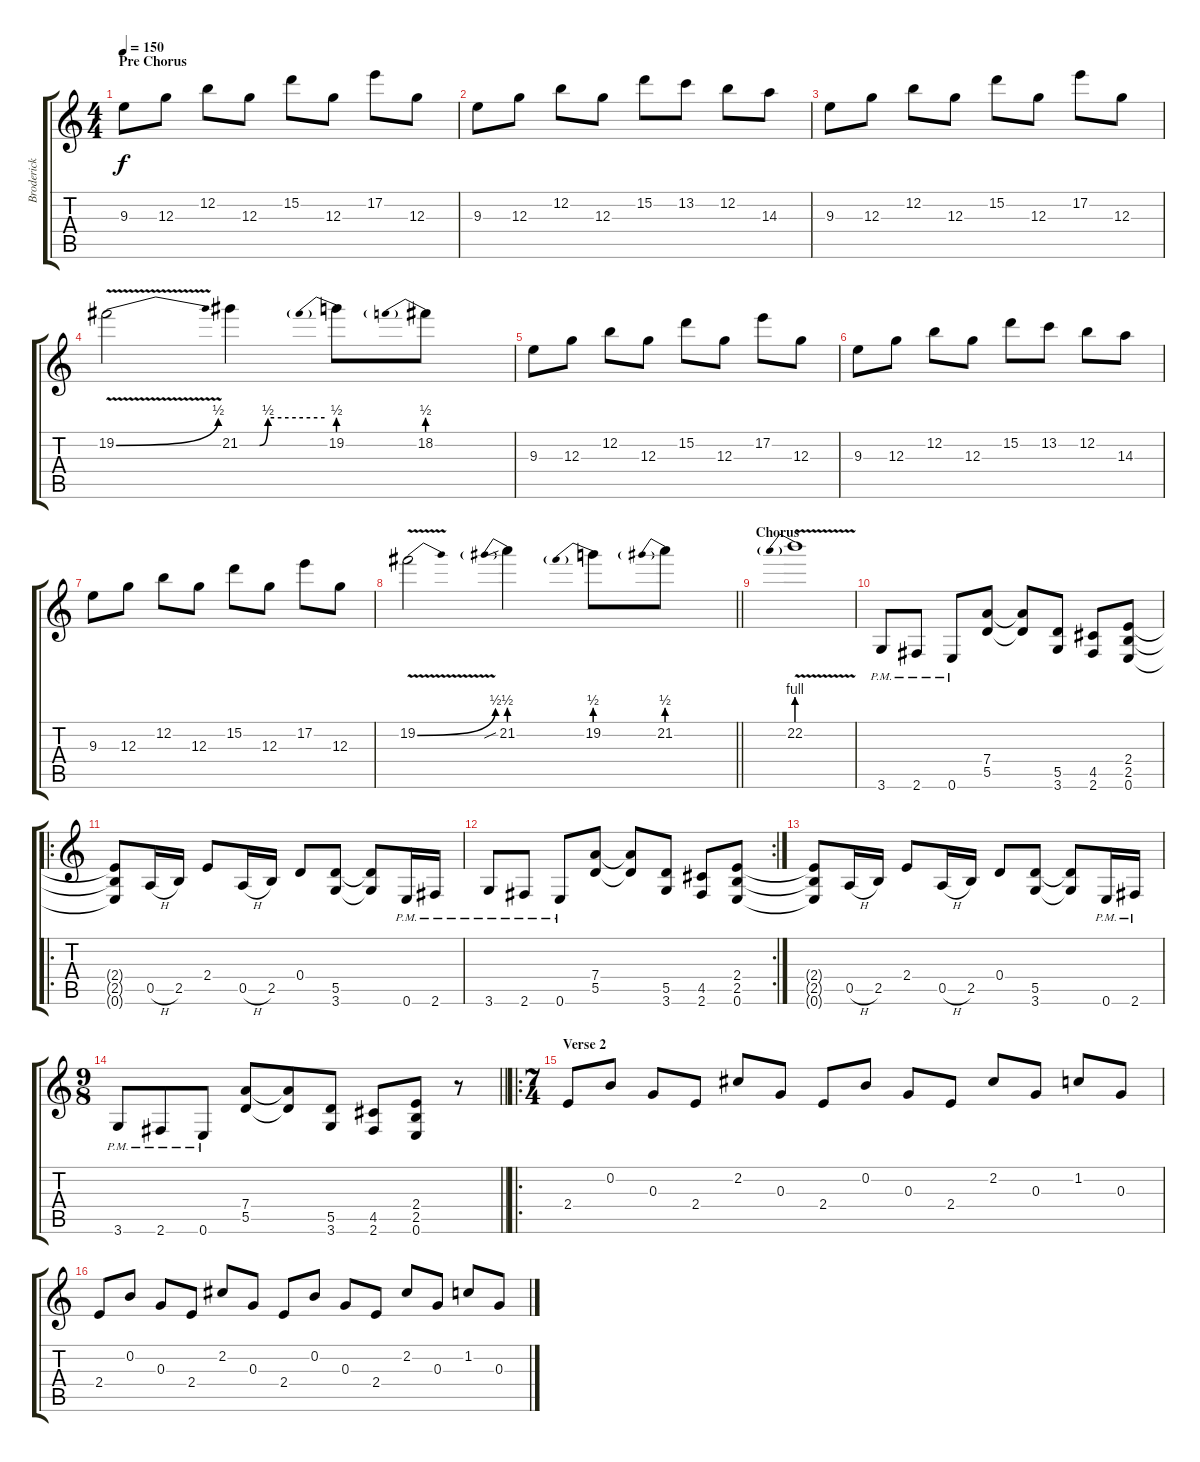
\track ("Broderick" "Broderick") {instrument distortionguitar}
\staff {score tabs}
\tuning (E4 B3 G3 D3 A2 E2) {hide}
\ts (4 4)
\section ("" "Pre Chorus")
\tempo 150
\clef g2
\ks c
9.3.8{dy f instrument distortionguitar} 12.3.8 12.2.8 12.3.8 15.2.8 12.3.8 17.2.8 12.3.8 |
9.3.8 12.3.8 12.2.8 12.3.8 15.2.8 13.2.8 12.2.8 14.3.8 |
9.3.8 12.3.8 12.2.8 12.3.8 15.2.8 12.3.8 17.2.8 12.3.8 |
19.2{be (bend 0 0 60 2) v}.2 21.2{be (custom 0 0 4 0 14 0 20 2 60 2)}.4 19.2{be (prebend 0 2 60 2)}.8 18.2{be (prebend 0 2 60 2)}.8 |
9.3.8 12.3.8 12.2.8 12.3.8 15.2.8 12.3.8 17.2.8 12.3.8 |
9.3.8 12.3.8 12.2.8 12.3.8 15.2.8 13.2.8 12.2.8 14.3.8 |
9.3.8 12.3.8 12.2.8 12.3.8 15.2.8 12.3.8 17.2.8 12.3.8 |
\barLineRight lightlight
19.2{be (bend 0 0 60 2) v}.2 21.2{be (prebend 0 2 60 2) sib}.4 19.2{be (prebend 0 2 60 2)}.8 21.2{be (prebend 0 2 60 2)}.8 |
\section ("" "Chorus")
22.2{be (prebend 0 4 60 4) v}.1 |
3.6{pm}.8 2.6{pm}.8 0.6{pm}.8 (7.4 5.5).8 (7.4{t} 5.5{t}).8 (5.5 3.6).8 (4.5 2.6).8 (2.4 2.5 0.6).8 |
\ro
(2.4{t} 2.5{t} 0.6{t}).8 0.5{h}.16 2.5.16 2.4.8 0.5{h}.16 2.5.16 0.4.8 (5.5 3.6).8 (5.5{t} 3.6{t}).8 0.6{pm}.16 2.6{pm}.16 |
\rc 2
3.6{pm}.8 2.6{pm}.8 0.6{pm}.8 (7.4 5.5).8 (7.4{t} 5.5{t}).8 (5.5 3.6).8 (4.5 2.6).8 (2.4 2.5 0.6).8 |
(2.4{t} 2.5{t} 0.6{t}).8 0.5{h}.16 2.5.16 2.4.8 0.5{h}.16 2.5.16 0.4.8 (5.5 3.6).8 (5.5{t} 3.6{t}).8 0.6{pm}.16 2.6{pm}.16 |
\ts (9 8)
\barLineRight lightlight
3.6{pm}.8 2.6{pm}.8 0.6{pm}.8 (7.4 5.5).8 (7.4{t} 5.5{t}).8 (5.5 3.6).8 (4.5 2.6).8 (2.4 2.5 0.6).8 r.8 |
\ro
\ts (7 4)
\section ("" "Verse 2")
2.4.8{instrument acousticguitarsteel} 0.2.8 0.3.8 2.4.8 2.2.8 0.3.8 2.4.8 0.2.8 0.3.8 2.4.8 2.2.8 0.3.8 1.2.8 0.3.8 |
2.4.8 0.2.8 0.3.8 2.4.8 2.2.8 0.3.8 2.4.8 0.2.8 0.3.8 2.4.8 2.2.8 0.3.8 1.2.8 0.3.8
